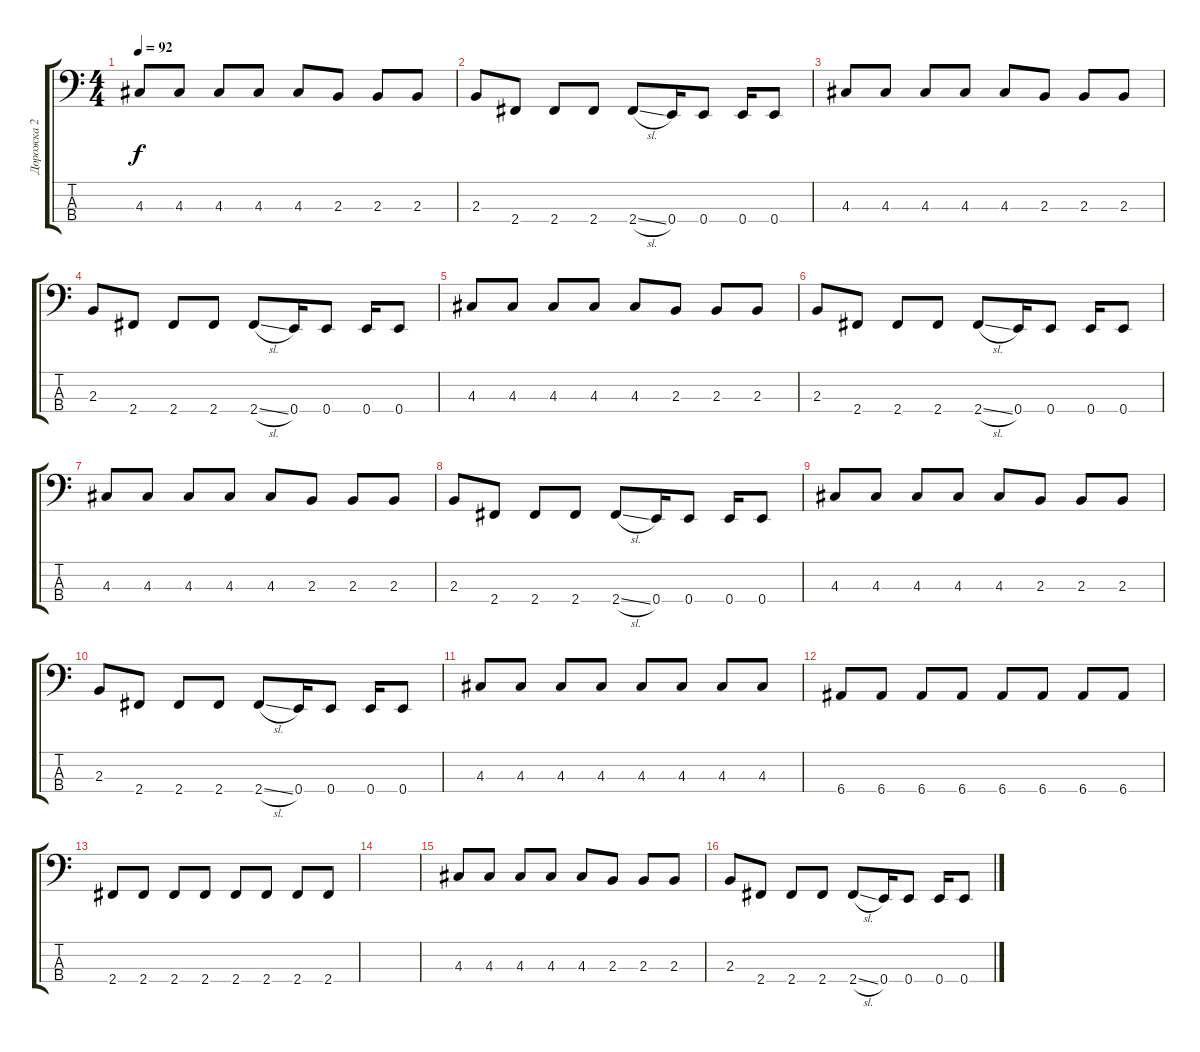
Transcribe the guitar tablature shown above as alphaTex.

\track ("Дорожка 2" "Дорожка 2") {instrument electricbassfinger}
\staff {score tabs}
\tuning (G2 D2 A1 E1) {hide}
\ts (4 4)
\tempo 92
\clef f4
\ks c
4.3.8{dy f} 4.3.8 4.3.8 4.3.8 4.3.8 2.3.8 2.3.8 2.3.8 |
2.3.8 2.4.8 2.4.8 2.4.8 2.4{sl}.8 0.4.16 0.4.8 0.4.16 0.4.8 |
4.3.8 4.3.8 4.3.8 4.3.8 4.3.8 2.3.8 2.3.8 2.3.8 |
2.3.8 2.4.8 2.4.8 2.4.8 2.4{sl}.8 0.4.16 0.4.8 0.4.16 0.4.8 |
4.3.8 4.3.8 4.3.8 4.3.8 4.3.8 2.3.8 2.3.8 2.3.8 |
2.3.8 2.4.8 2.4.8 2.4.8 2.4{sl}.8 0.4.16 0.4.8 0.4.16 0.4.8 |
4.3.8 4.3.8 4.3.8 4.3.8 4.3.8 2.3.8 2.3.8 2.3.8 |
2.3.8 2.4.8 2.4.8 2.4.8 2.4{sl}.8 0.4.16 0.4.8 0.4.16 0.4.8 |
4.3.8 4.3.8 4.3.8 4.3.8 4.3.8 2.3.8 2.3.8 2.3.8 |
2.3.8 2.4.8 2.4.8 2.4.8 2.4{sl}.8 0.4.16 0.4.8 0.4.16 0.4.8 |
4.3.8 4.3.8 4.3.8 4.3.8 4.3.8 4.3.8 4.3.8 4.3.8 |
6.4.8 6.4.8 6.4.8 6.4.8 6.4.8 6.4.8 6.4.8 6.4.8 |
2.4.8 2.4.8 2.4.8 2.4.8 2.4.8 2.4.8 2.4.8 2.4.8 |
|
4.3.8 4.3.8 4.3.8 4.3.8 4.3.8 2.3.8 2.3.8 2.3.8 |
2.3.8 2.4.8 2.4.8 2.4.8 2.4{sl}.8 0.4.16 0.4.8 0.4.16 0.4.8
